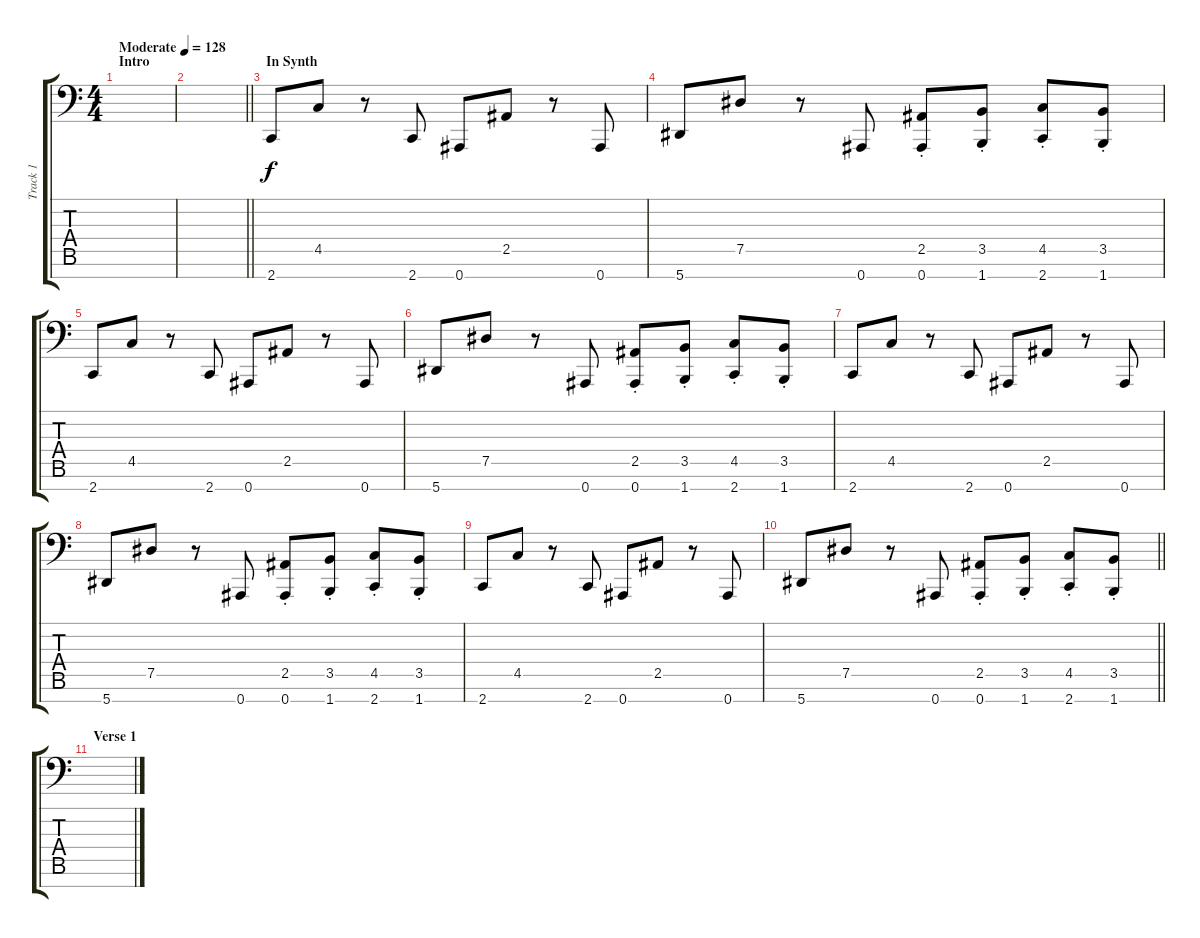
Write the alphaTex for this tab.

\track ("Track 1" "Track 1") {instrument lead2sawtooth}
\staff {score tabs}
\tuning (Eb4 Bb3 Gb3 Db3 Ab2 Eb2 Bb1) {hide}
\ts (4 4)
\section ("" "Intro")
\tempo (128 "Moderate")
\clef f4
\ks c
|
\barLineRight lightlight
|
\section ("" "In Synth")
2.7.8 4.5.8 r.8 2.7.8 0.7.8 2.5.8 r.8 0.7.8 |
5.7.8 7.5.8 r.8 0.7.8 (2.5{st} 0.7{st}).8 (3.5{st} 1.7{st}).8 (4.5{st} 2.7{st}).8 (3.5{st} 1.7{st}).8 |
2.7.8 4.5.8 r.8 2.7.8 0.7.8 2.5.8 r.8 0.7.8 |
5.7.8 7.5.8 r.8 0.7.8 (2.5{st} 0.7{st}).8 (3.5{st} 1.7{st}).8 (4.5{st} 2.7{st}).8 (3.5{st} 1.7{st}).8 |
2.7.8 4.5.8 r.8 2.7.8 0.7.8 2.5.8 r.8 0.7.8 |
5.7.8 7.5.8 r.8 0.7.8 (2.5{st} 0.7{st}).8 (3.5{st} 1.7{st}).8 (4.5{st} 2.7{st}).8 (3.5{st} 1.7{st}).8 |
2.7.8 4.5.8 r.8 2.7.8 0.7.8 2.5.8 r.8 0.7.8 |
\barLineRight lightlight
5.7.8 7.5.8 r.8 0.7.8 (2.5{st} 0.7{st}).8 (3.5{st} 1.7{st}).8 (4.5{st} 2.7{st}).8 (3.5{st} 1.7{st}).8 |
\section ("" "Verse 1")
